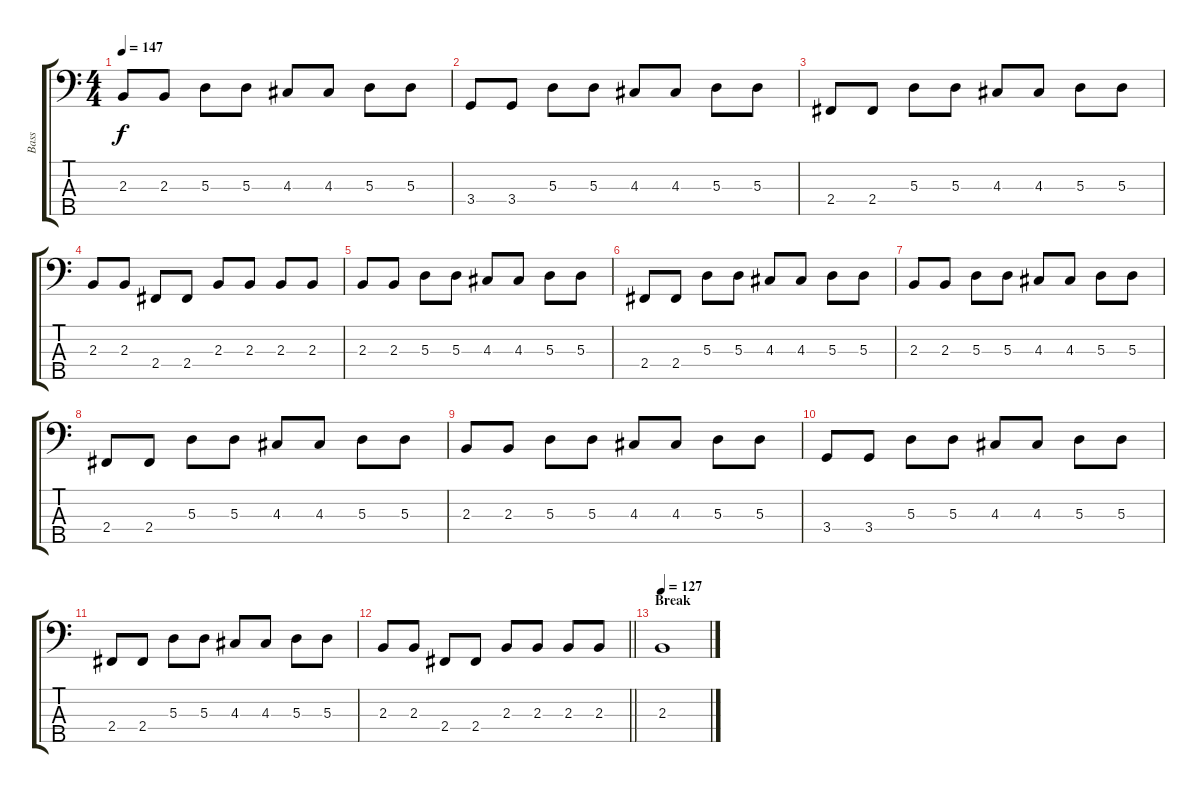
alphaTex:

\track ("Bass" "Bass") {instrument electricbasspick}
\staff {score tabs}
\tuning (G2 D2 A1 E1 B0) {hide}
\ts (4 4)
\tempo 147
\clef f4
\ks c
2.3.8{dy f} 2.3.8 5.3.8 5.3.8 4.3.8 4.3.8 5.3.8 5.3.8 |
3.4.8 3.4.8 5.3.8 5.3.8 4.3.8 4.3.8 5.3.8 5.3.8 |
2.4.8 2.4.8 5.3.8 5.3.8 4.3.8 4.3.8 5.3.8 5.3.8 |
2.3.8 2.3.8 2.4.8 2.4.8 2.3.8 2.3.8 2.3.8 2.3.8 |
2.3.8 2.3.8 5.3.8 5.3.8 4.3.8 4.3.8 5.3.8 5.3.8 |
2.4.8 2.4.8 5.3.8 5.3.8 4.3.8 4.3.8 5.3.8 5.3.8 |
2.3.8 2.3.8 5.3.8 5.3.8 4.3.8 4.3.8 5.3.8 5.3.8 |
2.4.8 2.4.8 5.3.8 5.3.8 4.3.8 4.3.8 5.3.8 5.3.8 |
2.3.8 2.3.8 5.3.8 5.3.8 4.3.8 4.3.8 5.3.8 5.3.8 |
3.4.8 3.4.8 5.3.8 5.3.8 4.3.8 4.3.8 5.3.8 5.3.8 |
2.4.8 2.4.8 5.3.8 5.3.8 4.3.8 4.3.8 5.3.8 5.3.8 |
\barLineRight lightlight
2.3.8 2.3.8 2.4.8 2.4.8 2.3.8 2.3.8 2.3.8 2.3.8 |
\section ("" "Break")
\tempo 127
2.3.1
